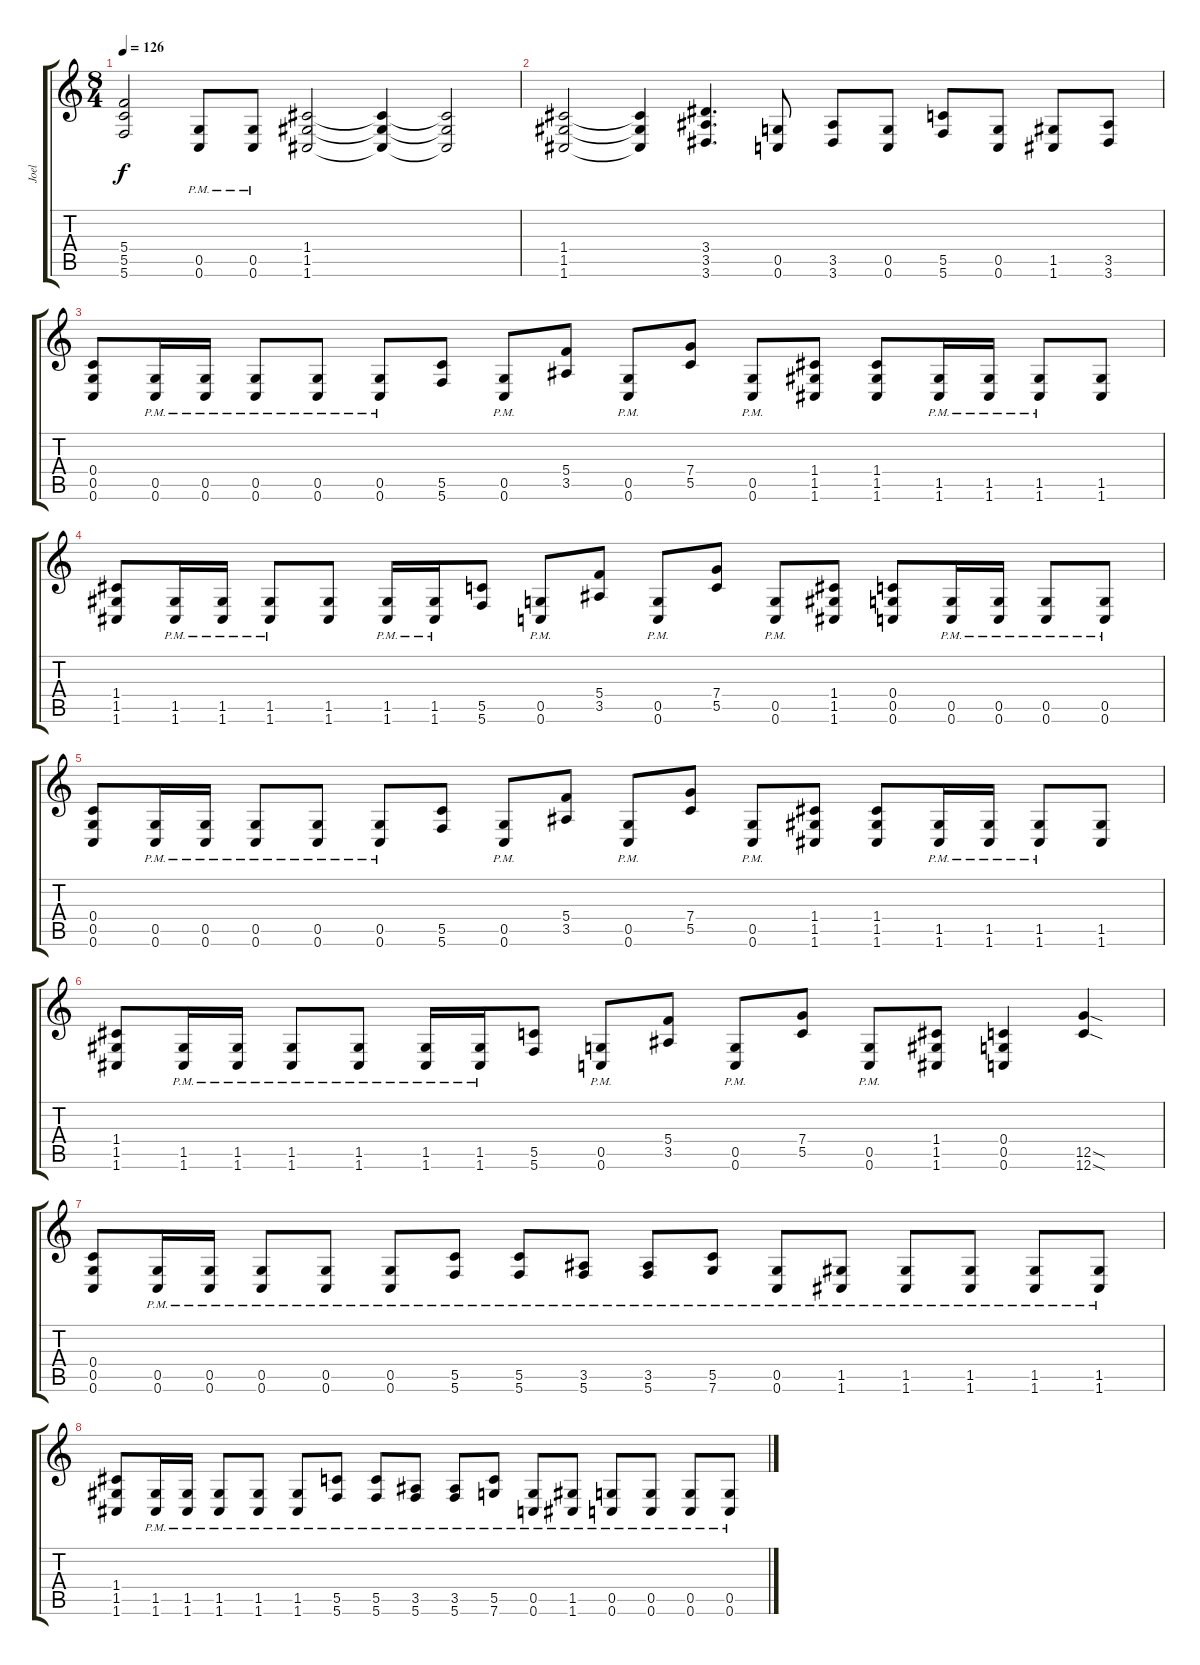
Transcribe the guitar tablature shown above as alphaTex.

\track ("Joel" "Joel") {instrument distortionguitar}
\staff {score tabs}
\tuning (D4 A3 F3 C3 G2 C2) {hide}
\ts (8 4)
\tempo 126
\clef g2
\ks c
(5.4 5.5 5.6).2{dy f} (0.5{pm} 0.6).8 (0.5{pm} 0.6).8 (1.4 1.5 1.6).2 (1.4{t} 1.5{t} 1.6{t}).4 (1.4{t} 1.5{t} 1.6{t}).2 |
(1.4 1.5 1.6).2 (1.4{t} 1.5{t} 1.6{t}).4 (3.4 3.5 3.6).4{d} (0.5 0.6).8 (3.5 3.6).8 (0.5 0.6).8 (5.5 5.6).8 (0.5 0.6).8 (1.5 1.6).8 (3.5 3.6).8 |
(0.4 0.5 0.6).8{instrument distortionguitar} (0.5{pm} 0.6).16 (0.5{pm} 0.6).16 (0.5{pm} 0.6).8 (0.5{pm} 0.6{pm}).8 (0.5{pm} 0.6{pm}).8 (5.5 5.6).8 (0.5{pm} 0.6).8 (5.4 3.5).8 (0.5{pm} 0.6).8 (7.4 5.5).8 (0.5{pm} 0.6).8 (1.4 1.5 1.6).8 (1.4 1.5 1.6).8 (1.5{pm} 1.6).16 (1.5{pm} 1.6).16 (1.5{pm} 1.6).8 (1.5 1.6).8 |
(1.4 1.5 1.6).8{instrument distortionguitar} (1.5{pm} 1.6).16 (1.5{pm} 1.6).16 (1.5{pm} 1.6).8 (1.5 1.6).8 (1.5{pm} 1.6).16 (1.5{pm} 1.6).16 (5.5 5.6).8 (0.5{pm} 0.6).8 (5.4 3.5).8 (0.5{pm} 0.6).8 (7.4 5.5).8 (0.5{pm} 0.6).8 (1.4 1.5 1.6).8 (0.4 0.5 0.6).8 (0.5{pm} 0.6{pm}).16 (0.5{pm} 0.6{pm}).16 (0.5{pm} 0.6{pm}).8 (0.5{pm} 0.6{pm}).8 |
(0.4 0.5 0.6).8{instrument distortionguitar} (0.5{pm} 0.6).16 (0.5{pm} 0.6).16 (0.5{pm} 0.6).8 (0.5{pm} 0.6{pm}).8 (0.5{pm} 0.6).8 (5.5 5.6).8 (0.5{pm} 0.6).8 (5.4 3.5).8 (0.5{pm} 0.6).8 (7.4 5.5).8 (0.5{pm} 0.6).8 (1.4 1.5 1.6).8 (1.4 1.5 1.6).8 (1.5{pm} 1.6).16 (1.5{pm} 1.6).16 (1.5{pm} 1.6).8 (1.5 1.6).8 |
(1.4 1.5 1.6).8{instrument distortionguitar} (1.5{pm} 1.6).16 (1.5{pm} 1.6).16 (1.5{pm} 1.6).8 (1.5{pm} 1.6{pm}).8 (1.5{pm} 1.6).16 (1.5{pm} 1.6).16 (5.5 5.6).8 (0.5{pm} 0.6).8 (5.4 3.5).8 (0.5{pm} 0.6).8 (7.4 5.5).8 (0.5{pm} 0.6).8 (1.4 1.5 1.6).8 (0.4 0.5 0.6).4 (12.5{sod} 12.6{sod}).4 |
(0.4 0.5 0.6).8{instrument distortionguitar} (0.5{pm} 0.6{pm}).16 (0.5{pm} 0.6{pm}).16 (0.5{pm} 0.6{pm}).8 (0.5{pm} 0.6{pm}).8 (0.5{pm} 0.6{pm}).8 (5.5{pm} 5.6{pm}).8 (5.5{pm} 5.6{pm}).8 (3.5{pm} 5.6{pm}).8 (3.5{pm} 5.6{pm}).8 (5.5{pm} 7.6{pm}).8 (0.5{pm} 0.6{pm}).8 (1.5{pm} 1.6{pm}).8 (1.5{pm} 1.6{pm}).8 (1.5{pm} 1.6{pm}).8 (1.5{pm} 1.6{pm}).8 (1.5{pm} 1.6{pm}).8 |
(1.4 1.5 1.6).8{instrument distortionguitar} (1.5{pm} 1.6{pm}).16 (1.5{pm} 1.6{pm}).16 (1.5{pm} 1.6{pm}).8 (1.5{pm} 1.6{pm}).8 (1.5{pm} 1.6{pm}).8 (5.5{pm} 5.6{pm}).8 (5.5{pm} 5.6{pm}).8 (3.5{pm} 5.6{pm}).8 (3.5{pm} 5.6{pm}).8 (5.5{pm} 7.6{pm}).8 (0.5{pm} 0.6{pm}).8 (1.5{pm} 1.6{pm}).8 (0.5{pm} 0.6{pm}).8 (0.5{pm} 0.6{pm}).8 (0.5{pm} 0.6{pm}).8 (0.5{pm} 0.6{pm}).8
